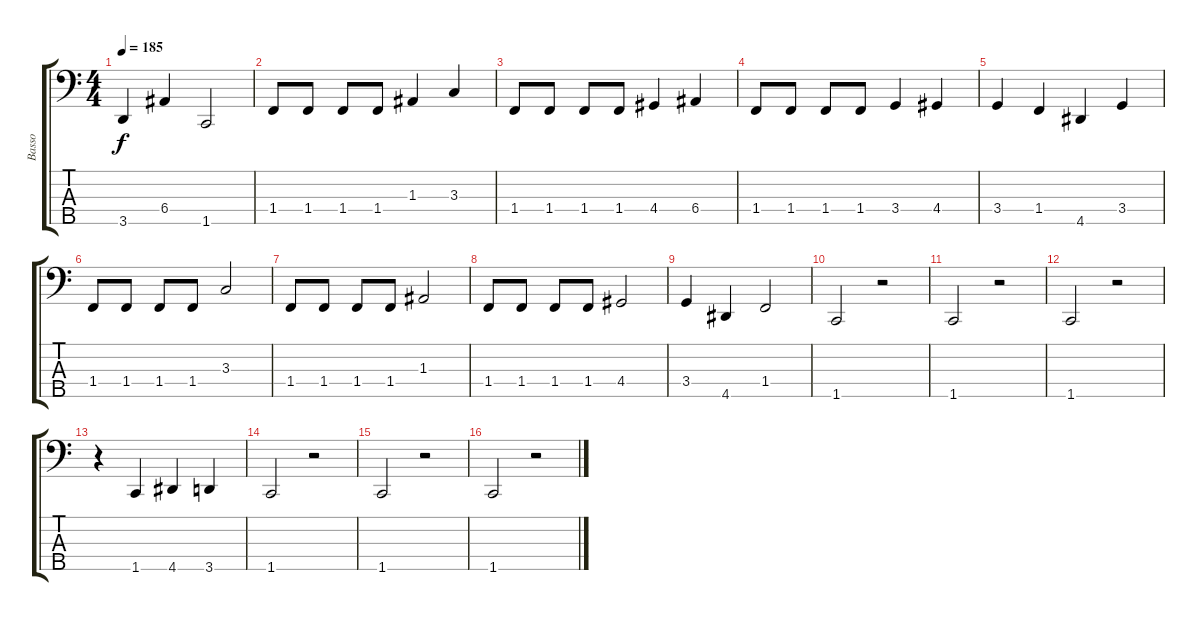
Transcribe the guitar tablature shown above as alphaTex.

\track ("Basso" "Basso") {instrument electricbasspick}
\staff {score tabs}
\tuning (G2 D2 A1 E1 B0) {hide}
\ts (4 4)
\tempo 185
\clef f4
\ks c
3.5.4{dy f} 6.4.4 1.5.2 |
1.4.8 1.4.8 1.4.8 1.4.8 1.3.4 3.3.4 |
1.4.8 1.4.8 1.4.8 1.4.8 4.4.4 6.4.4 |
1.4.8 1.4.8 1.4.8 1.4.8 3.4.4 4.4.4 |
3.4.4 1.4.4 4.5.4 3.4.4 |
1.4.8 1.4.8 1.4.8 1.4.8 3.3.2 |
1.4.8 1.4.8 1.4.8 1.4.8 1.3.2 |
1.4.8 1.4.8 1.4.8 1.4.8 4.4.2 |
3.4.4 4.5.4 1.4.2 |
1.5.2 r.2 |
1.5.2 r.2 |
1.5.2 r.2 |
r.4 1.5.4 4.5.4 3.5.4 |
1.5.2 r.2 |
1.5.2 r.2 |
1.5.2 r.2
